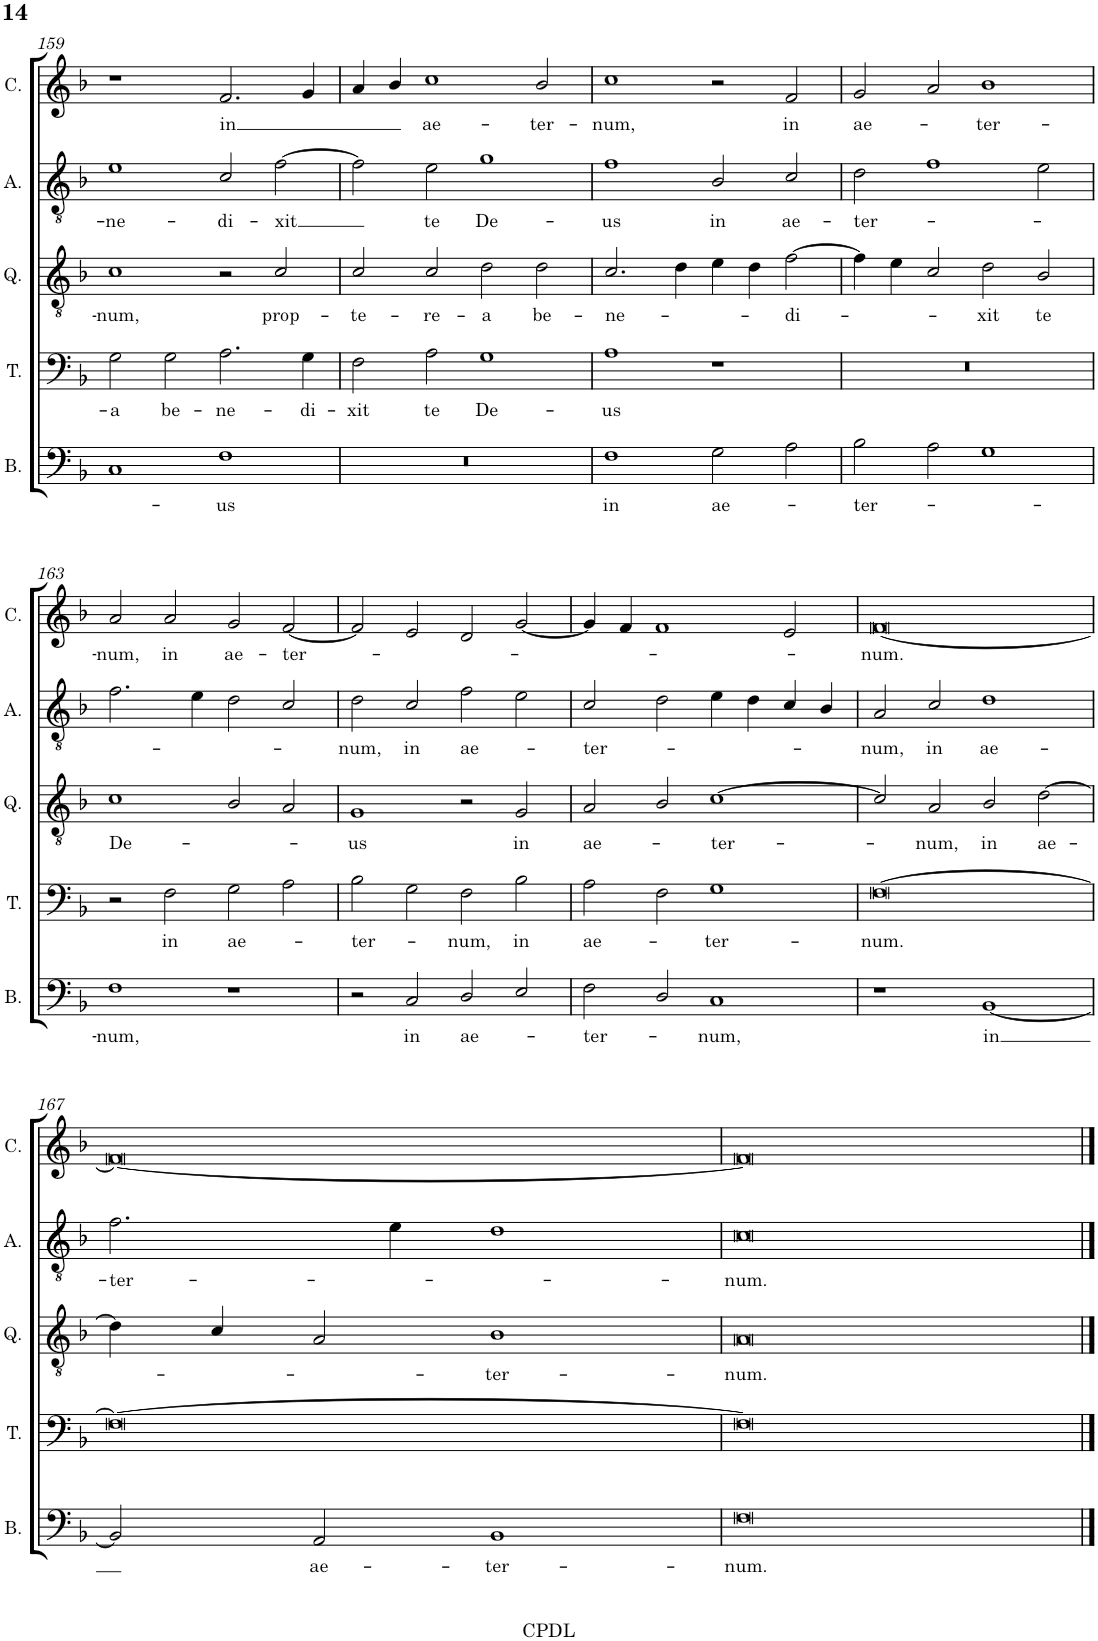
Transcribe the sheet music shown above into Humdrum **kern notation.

**kern	**text	**kern	**text	**kern	**text	**kern	**text	**kern	**text
*part5	*part5	*part4	*part4	*part3	*part3	*part2	*part2	*part1	*part1
*staff5	*staff5	*staff4	*staff4	*staff3	*staff3	*staff2	*staff2	*staff1	*staff1
*I"Bassus (F3)	*	*I"Tenor (C4)	*	*I"Quintus (C3)	*	*I"Altus (C2)	*	*I"Cantus (G2)	*
*I'B.	*	*I'T.	*	*I'Q.	*	*I'A.	*	*I'C.	*
!!LO:PB:g=z
*clefF4	*	*clefF4	*	*clefGv2	*	*clefGv2	*	*clefG2	*
*	*	*Trd7c12	*	*Trd7c12	*	*Trd7c12	*	*	*
*k[b-]	*	*k[b-]	*	*k[b-]	*	*k[b-]	*	*k[b-]	*
*F:	*	*F:	*	*F:	*	*F:	*	*F:	*
*M2/1	*	*M2/1	*	*M2/1	*	*M2/1	*	*M2/1	*
=159	=159	=159	=159	=159	=159	=159	=159	=159	=159
!	!	!	!LO:LY:b	!	!LO:LY:b	!	!LO:LY:b	!	!
1C	.	2G\	-a	1c	-num,	1e	-ne-	1r	.
!	!	!	!LO:LY:b	!	!	!	!	!	!
.	.	2G\	be-	.	.	.	.	.	.
!	!LO:LY:b	!	!LO:LY:b	!	!	!	!LO:LY:b	!	!LO:LY:b
1F	-us	2.A\	-ne-	2r	.	2c/	-di-	2.f/	in
!	!	!	!	!	!LO:LY:b	!	!LO:LY:b	!	!
.	.	.	.	2c/	prop-	[2f\	-xit	.	.
!	!	!	!LO:LY:b	!	!	!	!	!	!
.	.	4G\	-di-	.	.	.	.	4g/	.
=160	=160	=160	=160	=160	=160	=160	=160	=160	=160
!	!	!	!LO:LY:b	!	!LO:LY:b	!	!	!	!
0r	.	2F\	-xit	2c/	-te-	2f\]	.	4a/	.
.	.	.	.	.	.	.	.	4b-/	.
!	!	!	!LO:LY:b	!	!LO:LY:b	!	!LO:LY:b	!	!LO:LY:b
.	.	2A\	te	2c/	-re-	2e\	te	1cc	ae-
!	!	!	!LO:LY:b	!	!LO:LY:b	!	!LO:LY:b	!	!
.	.	1G	De-	2d\	-a	1g	De-	.	.
!	!	!	!	!	!LO:LY:b	!	!	!	!LO:LY:b
.	.	.	.	2d\	be-	.	.	2b-/	-ter-
=161	=161	=161	=161	=161	=161	=161	=161	=161	=161
!	!LO:LY:b	!	!LO:LY:b	!	!LO:LY:b	!	!LO:LY:b	!	!LO:LY:b
1F	in	1A	-us	2.c/	-ne-	1f	-us	1cc	-num,
.	.	.	.	4d\	.	.	.	.	.
!	!LO:LY:b	!	!	!	!	!	!LO:LY:b	!	!
2G\	ae-	1r	.	4e\	.	2B-/	in	2r	.
.	.	.	.	4d\	.	.	.	.	.
!	!	!	!	!	!LO:LY:b	!	!LO:LY:b	!	!LO:LY:b
2A\	.	.	.	[2f\	-di-	2c/	ae-	2f/	in
=162	=162	=162	=162	=162	=162	=162	=162	=162	=162
!	!LO:LY:b	!	!	!	!	!	!LO:LY:b	!	!LO:LY:b
2B-\	-ter-	0r	.	4f\]	.	2d\	-ter-	2g/	ae-
.	.	.	.	4e\	.	.	.	.	.
2A\	.	.	.	2c/	.	1f	.	2a/	.
!	!	!	!	!	!LO:LY:b	!	!	!	!LO:LY:b
1G	.	.	.	2d\	-xit	.	.	1b-	-ter-
!	!	!	!	!	!LO:LY:b	!	!	!	!
.	.	.	.	2B-/	te	2e\	.	.	.
!!LO:LB:g=z
=163	=163	=163	=163	=163	=163	=163	=163	=163	=163
!	!LO:LY:b	!	!	!	!LO:LY:b	!	!	!	!LO:LY:b
1F	-num,	2r	.	1c	De-	2.f\	.	2a/	-num,
!	!	!	!LO:LY:b	!	!	!	!	!	!LO:LY:b
.	.	2F\	in	.	.	.	.	2a/	in
.	.	.	.	.	.	4e\	.	.	.
!	!	!	!LO:LY:b	!	!	!	!	!	!LO:LY:b
1r	.	2G\	ae-	2B-/	.	2d\	.	2g/	ae-
!	!	!	!	!	!	!	!	!	!LO:LY:b
.	.	2A\	.	2A/	.	2c/	.	[2f/	-ter-
=164	=164	=164	=164	=164	=164	=164	=164	=164	=164
!	!	!	!LO:LY:b	!	!LO:LY:b	!	!LO:LY:b	!	!
2r	.	2B-\	-ter-	1G	-us	2d\	-num,	2f/]	.
!	!LO:LY:b	!	!	!	!	!	!LO:LY:b	!	!
2C/	in	2G\	.	.	.	2c/	in	2e/	.
!	!LO:LY:b	!	!LO:LY:b	!	!	!	!LO:LY:b	!	!
2D/	ae-	2F\	-num,	2r	.	2f\	ae-	2d/	.
!	!	!	!LO:LY:b	!	!LO:LY:b	!	!	!	!
2E/	.	2B-\	in	2G/	in	2e\	.	[2g/	.
=165	=165	=165	=165	=165	=165	=165	=165	=165	=165
!	!LO:LY:b	!	!LO:LY:b	!	!LO:LY:b	!	!LO:LY:b	!	!
2F\	-ter-	2A\	ae-	2A/	ae-	2c/	-ter-	4g/]	.
.	.	.	.	.	.	.	.	4f/	.
2D/	.	2F\	.	2B-/	.	2d\	.	1f	.
!	!LO:LY:b	!	!LO:LY:b	!	!LO:LY:b	!	!	!	!
1C	-num,	1G	-ter-	[1c	-ter-	4e\	.	.	.
.	.	.	.	.	.	4d\	.	.	.
.	.	.	.	.	.	4c/	.	2e/	.
.	.	.	.	.	.	4B-/	.	.	.
=166	=166	=166	=166	=166	=166	=166	=166	=166	=166
!	!	!	!LO:LY:b	!	!	!	!LO:LY:b	!	!LO:LY:b
1r	.	[0F	-num.	2c/]	.	2A/	-num,	[0f	-num.
!	!	!	!	!	!LO:LY:b	!	!LO:LY:b	!	!
.	.	.	.	2A/	-num,	2c/	in	.	.
!	!LO:LY:b	!	!	!	!LO:LY:b	!	!LO:LY:b	!	!
[1BB-	in	.	.	2B-/	in	1d	ae-	.	.
!	!	!	!	!	!LO:LY:b	!	!	!	!
.	.	.	.	[2d\	ae-	.	.	.	.
!!LO:LB:g=z
=167	=167	=167	=167	=167	=167	=167	=167	=167	=167
!	!	!	!	!	!	!	!LO:LY:b	!	!
2BB-/]	.	0F_	.	4d\]	.	2.f\	-ter-	0f_	.
.	.	.	.	4c/	.	.	.	.	.
!	!LO:LY:b	!	!	!	!	!	!	!	!
2AA/	ae-	.	.	2A/	.	.	.	.	.
.	.	.	.	.	.	4e\	.	.	.
!	!LO:LY:b	!	!	!	!LO:LY:b	!	!	!	!
1BB-	-ter-	.	.	1B-	-ter-	1d	.	.	.
=168	=168	=168	=168	=168	=168	=168	=168	=168	=168
!	!LO:LY:b	!	!	!	!LO:LY:b	!	!LO:LY:b	!	!
0F	-num.	0F]	.	0A	-num.	0c	-num.	0f]	.
==	==	==	==	==	==	==	==	==	==
*-	*-	*-	*-	*-	*-	*-	*-	*-	*-
